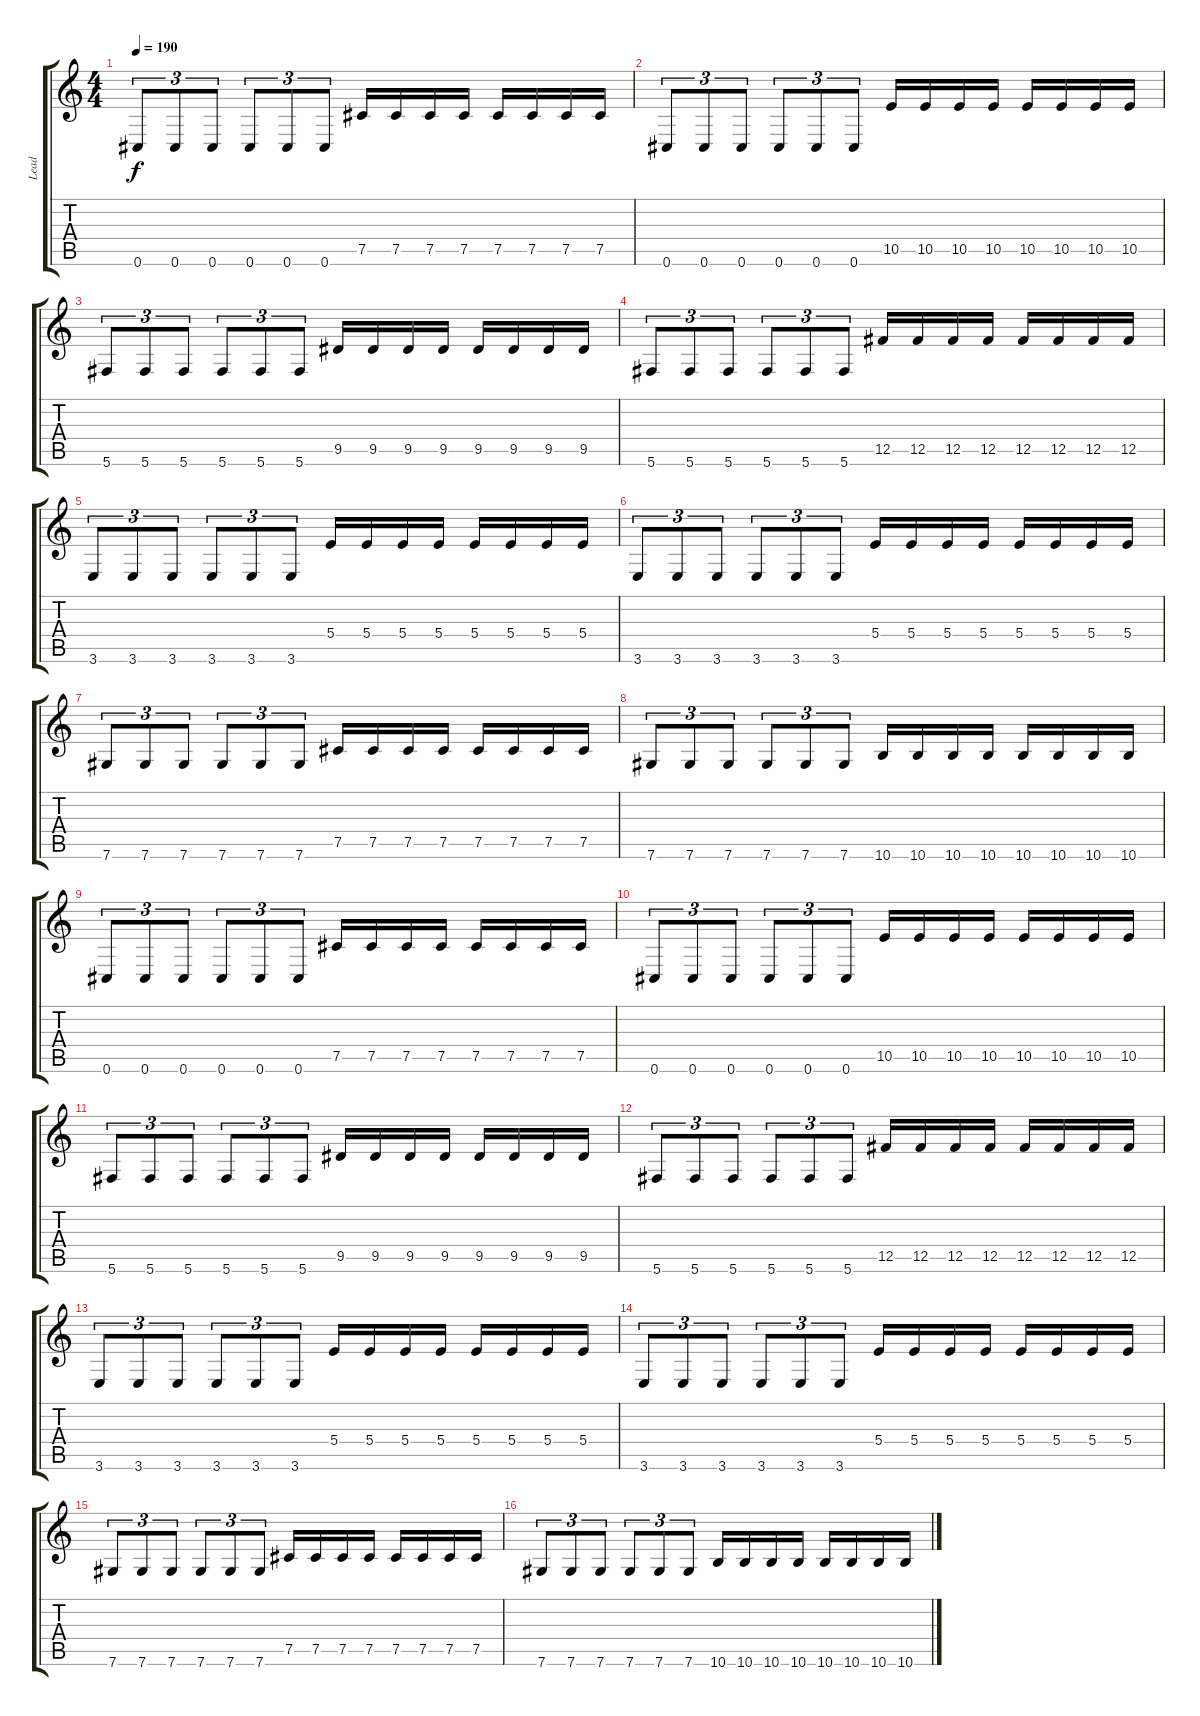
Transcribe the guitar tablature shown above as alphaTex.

\track ("Lead" "Lead") {instrument distortionguitar}
\staff {score tabs}
\tuning (Db4 Ab3 E3 B2 Gb2 Db2) {hide}
\ts (4 4)
\tempo 190
\clef g2
\ks c
0.6.8{tu (3 2) dy f} 0.6.8{tu (3 2)} 0.6.8{tu (3 2)} 0.6.8{tu (3 2)} 0.6.8{tu (3 2)} 0.6.8{tu (3 2)} 7.5.16 7.5.16 7.5.16 7.5.16 7.5.16 7.5.16 7.5.16 7.5.16 |
0.6.8{tu (3 2)} 0.6.8{tu (3 2)} 0.6.8{tu (3 2)} 0.6.8{tu (3 2)} 0.6.8{tu (3 2)} 0.6.8{tu (3 2)} 10.5.16 10.5.16 10.5.16 10.5.16 10.5.16 10.5.16 10.5.16 10.5.16 |
5.6.8{tu (3 2)} 5.6.8{tu (3 2)} 5.6.8{tu (3 2)} 5.6.8{tu (3 2)} 5.6.8{tu (3 2)} 5.6.8{tu (3 2)} 9.5.16 9.5.16 9.5.16 9.5.16 9.5.16 9.5.16 9.5.16 9.5.16 |
5.6.8{tu (3 2)} 5.6.8{tu (3 2)} 5.6.8{tu (3 2)} 5.6.8{tu (3 2)} 5.6.8{tu (3 2)} 5.6.8{tu (3 2)} 12.5.16 12.5.16 12.5.16 12.5.16 12.5.16 12.5.16 12.5.16 12.5.16 |
3.6.8{tu (3 2)} 3.6.8{tu (3 2)} 3.6.8{tu (3 2)} 3.6.8{tu (3 2)} 3.6.8{tu (3 2)} 3.6.8{tu (3 2)} 5.4.16 5.4.16 5.4.16 5.4.16 5.4.16 5.4.16 5.4.16 5.4.16 |
3.6.8{tu (3 2)} 3.6.8{tu (3 2)} 3.6.8{tu (3 2)} 3.6.8{tu (3 2)} 3.6.8{tu (3 2)} 3.6.8{tu (3 2)} 5.4.16 5.4.16 5.4.16 5.4.16 5.4.16 5.4.16 5.4.16 5.4.16 |
7.6.8{tu (3 2)} 7.6.8{tu (3 2)} 7.6.8{tu (3 2)} 7.6.8{tu (3 2)} 7.6.8{tu (3 2)} 7.6.8{tu (3 2)} 7.5.16 7.5.16 7.5.16 7.5.16 7.5.16 7.5.16 7.5.16 7.5.16 |
7.6.8{tu (3 2)} 7.6.8{tu (3 2)} 7.6.8{tu (3 2)} 7.6.8{tu (3 2)} 7.6.8{tu (3 2)} 7.6.8{tu (3 2)} 10.6.16 10.6.16 10.6.16 10.6.16 10.6.16 10.6.16 10.6.16 10.6.16 |
0.6.8{tu (3 2)} 0.6.8{tu (3 2)} 0.6.8{tu (3 2)} 0.6.8{tu (3 2)} 0.6.8{tu (3 2)} 0.6.8{tu (3 2)} 7.5.16 7.5.16 7.5.16 7.5.16 7.5.16 7.5.16 7.5.16 7.5.16 |
0.6.8{tu (3 2)} 0.6.8{tu (3 2)} 0.6.8{tu (3 2)} 0.6.8{tu (3 2)} 0.6.8{tu (3 2)} 0.6.8{tu (3 2)} 10.5.16 10.5.16 10.5.16 10.5.16 10.5.16 10.5.16 10.5.16 10.5.16 |
5.6.8{tu (3 2)} 5.6.8{tu (3 2)} 5.6.8{tu (3 2)} 5.6.8{tu (3 2)} 5.6.8{tu (3 2)} 5.6.8{tu (3 2)} 9.5.16 9.5.16 9.5.16 9.5.16 9.5.16 9.5.16 9.5.16 9.5.16 |
5.6.8{tu (3 2)} 5.6.8{tu (3 2)} 5.6.8{tu (3 2)} 5.6.8{tu (3 2)} 5.6.8{tu (3 2)} 5.6.8{tu (3 2)} 12.5.16 12.5.16 12.5.16 12.5.16 12.5.16 12.5.16 12.5.16 12.5.16 |
3.6.8{tu (3 2)} 3.6.8{tu (3 2)} 3.6.8{tu (3 2)} 3.6.8{tu (3 2)} 3.6.8{tu (3 2)} 3.6.8{tu (3 2)} 5.4.16 5.4.16 5.4.16 5.4.16 5.4.16 5.4.16 5.4.16 5.4.16 |
3.6.8{tu (3 2)} 3.6.8{tu (3 2)} 3.6.8{tu (3 2)} 3.6.8{tu (3 2)} 3.6.8{tu (3 2)} 3.6.8{tu (3 2)} 5.4.16 5.4.16 5.4.16 5.4.16 5.4.16 5.4.16 5.4.16 5.4.16 |
7.6.8{tu (3 2)} 7.6.8{tu (3 2)} 7.6.8{tu (3 2)} 7.6.8{tu (3 2)} 7.6.8{tu (3 2)} 7.6.8{tu (3 2)} 7.5.16 7.5.16 7.5.16 7.5.16 7.5.16 7.5.16 7.5.16 7.5.16 |
7.6.8{tu (3 2)} 7.6.8{tu (3 2)} 7.6.8{tu (3 2)} 7.6.8{tu (3 2)} 7.6.8{tu (3 2)} 7.6.8{tu (3 2)} 10.6.16 10.6.16 10.6.16 10.6.16 10.6.16 10.6.16 10.6.16 10.6.16
